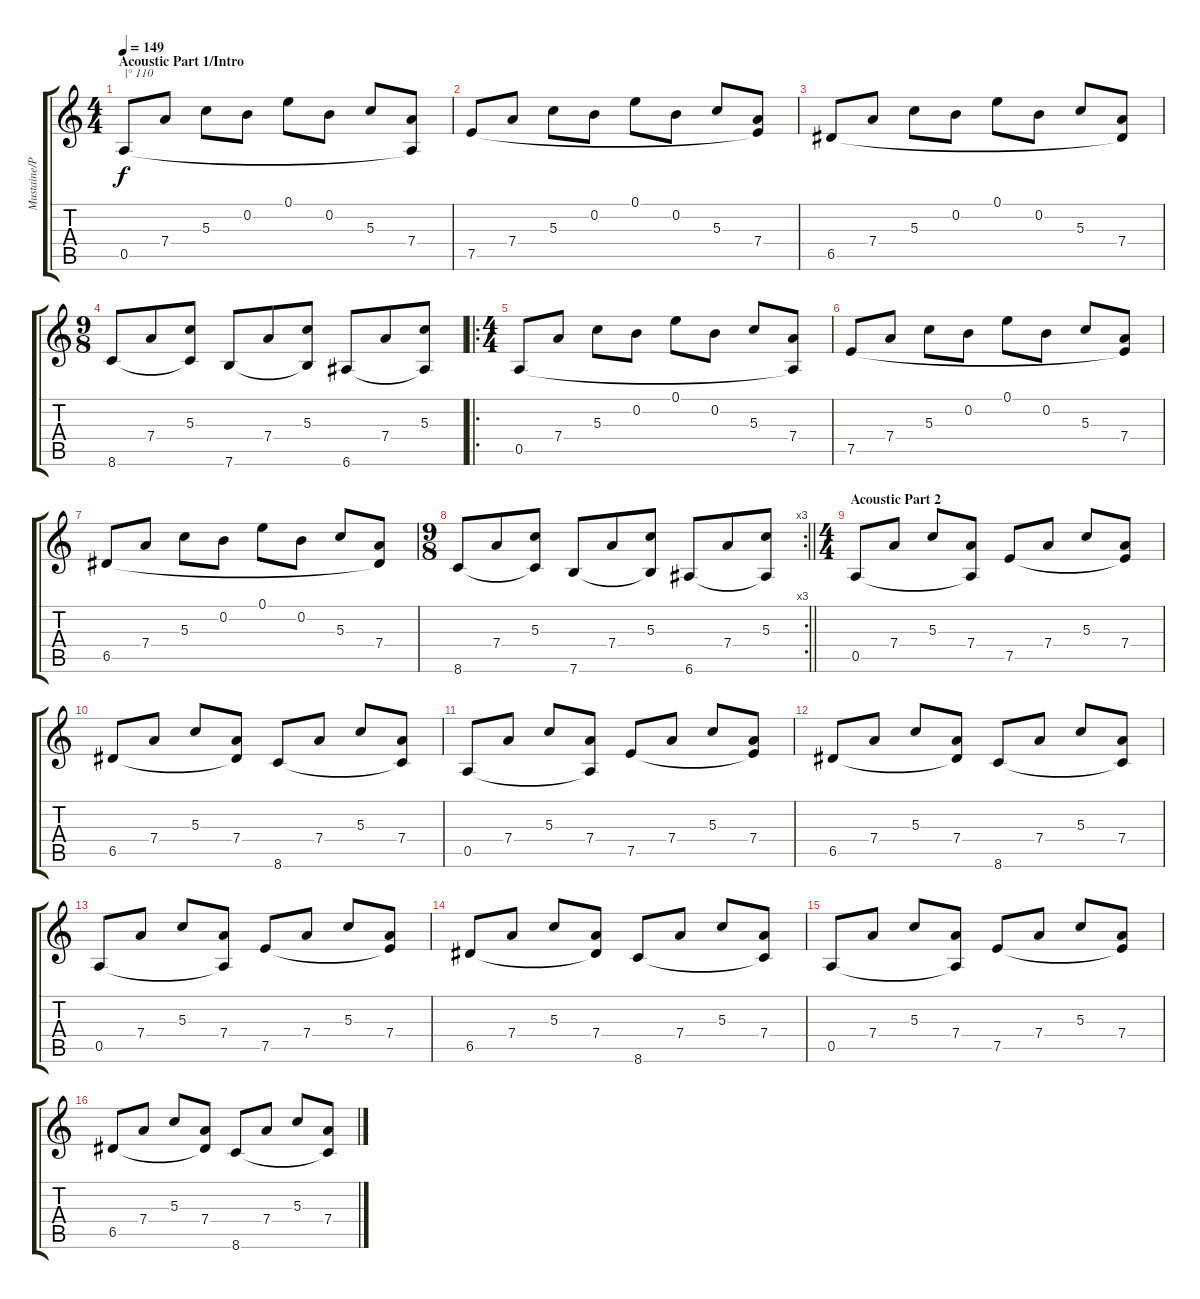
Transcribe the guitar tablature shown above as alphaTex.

\track ("Mustaine/Pitrelli" "Mustaine/P") {instrument acousticguitarsteel}
\staff {score tabs}
\tuning (E4 B3 G3 D3 A2 E2) {hide}
\ts (4 4)
\section ("" "Acoustic Part 1/Intro")
\tempo 149
\tempo 110
\tempo 149
\clef g2
\ks c
0.5.8{txt "|° 110" dy f instrument acousticguitarsteel} 7.4.8 5.3.8 0.2.8 0.1.8 0.2.8 5.3.8 (7.4 0.5{t}).8 |
7.5.8 7.4.8 5.3.8 0.2.8 0.1.8 0.2.8 5.3.8 (7.4 7.5{t}).8 |
6.5.8 7.4.8 5.3.8 0.2.8 0.1.8 0.2.8 5.3.8 (7.4 6.5{t}).8 |
\ts (9 8)
8.6.8 7.4.8 (5.3 8.6{t}).8 7.6.8 7.4.8 (5.3 7.6{t}).8 6.6.8 7.4.8 (5.3 6.6{t}).8 |
\ro
\ts (4 4)
0.5.8 7.4.8 5.3.8 0.2.8 0.1.8 0.2.8 5.3.8 (7.4 0.5{t}).8 |
7.5.8 7.4.8 5.3.8 0.2.8 0.1.8 0.2.8 5.3.8 (7.4 7.5{t}).8 |
6.5.8 7.4.8 5.3.8 0.2.8 0.1.8 0.2.8 5.3.8 (7.4 6.5{t}).8 |
\rc 3
\ts (9 8)
\barLineRight lightlight
8.6.8 7.4.8 (5.3 8.6{t}).8 7.6.8 7.4.8 (5.3 7.6{t}).8 6.6.8 7.4.8 (5.3 6.6{t}).8 |
\ts (4 4)
\section ("" "Acoustic Part 2")
0.5.8 7.4.8 5.3.8 (7.4 0.5{t}).8 7.5.8 7.4.8 5.3.8 (7.4 7.5{t}).8 |
6.5.8 7.4.8 5.3.8 (7.4 6.5{t}).8 8.6.8 7.4.8 5.3.8 (7.4 8.6{t}).8 |
0.5.8 7.4.8 5.3.8 (7.4 0.5{t}).8 7.5.8 7.4.8 5.3.8 (7.4 7.5{t}).8 |
6.5.8 7.4.8 5.3.8 (7.4 6.5{t}).8 8.6.8 7.4.8 5.3.8 (7.4 8.6{t}).8 |
0.5.8 7.4.8 5.3.8 (7.4 0.5{t}).8 7.5.8 7.4.8 5.3.8 (7.4 7.5{t}).8 |
6.5.8 7.4.8 5.3.8 (7.4 6.5{t}).8 8.6.8 7.4.8 5.3.8 (7.4 8.6{t}).8 |
0.5.8 7.4.8 5.3.8 (7.4 0.5{t}).8 7.5.8 7.4.8 5.3.8 (7.4 7.5{t}).8 |
6.5.8 7.4.8 5.3.8 (7.4 6.5{t}).8 8.6.8 7.4.8 5.3.8 (7.4 8.6{t}).8
